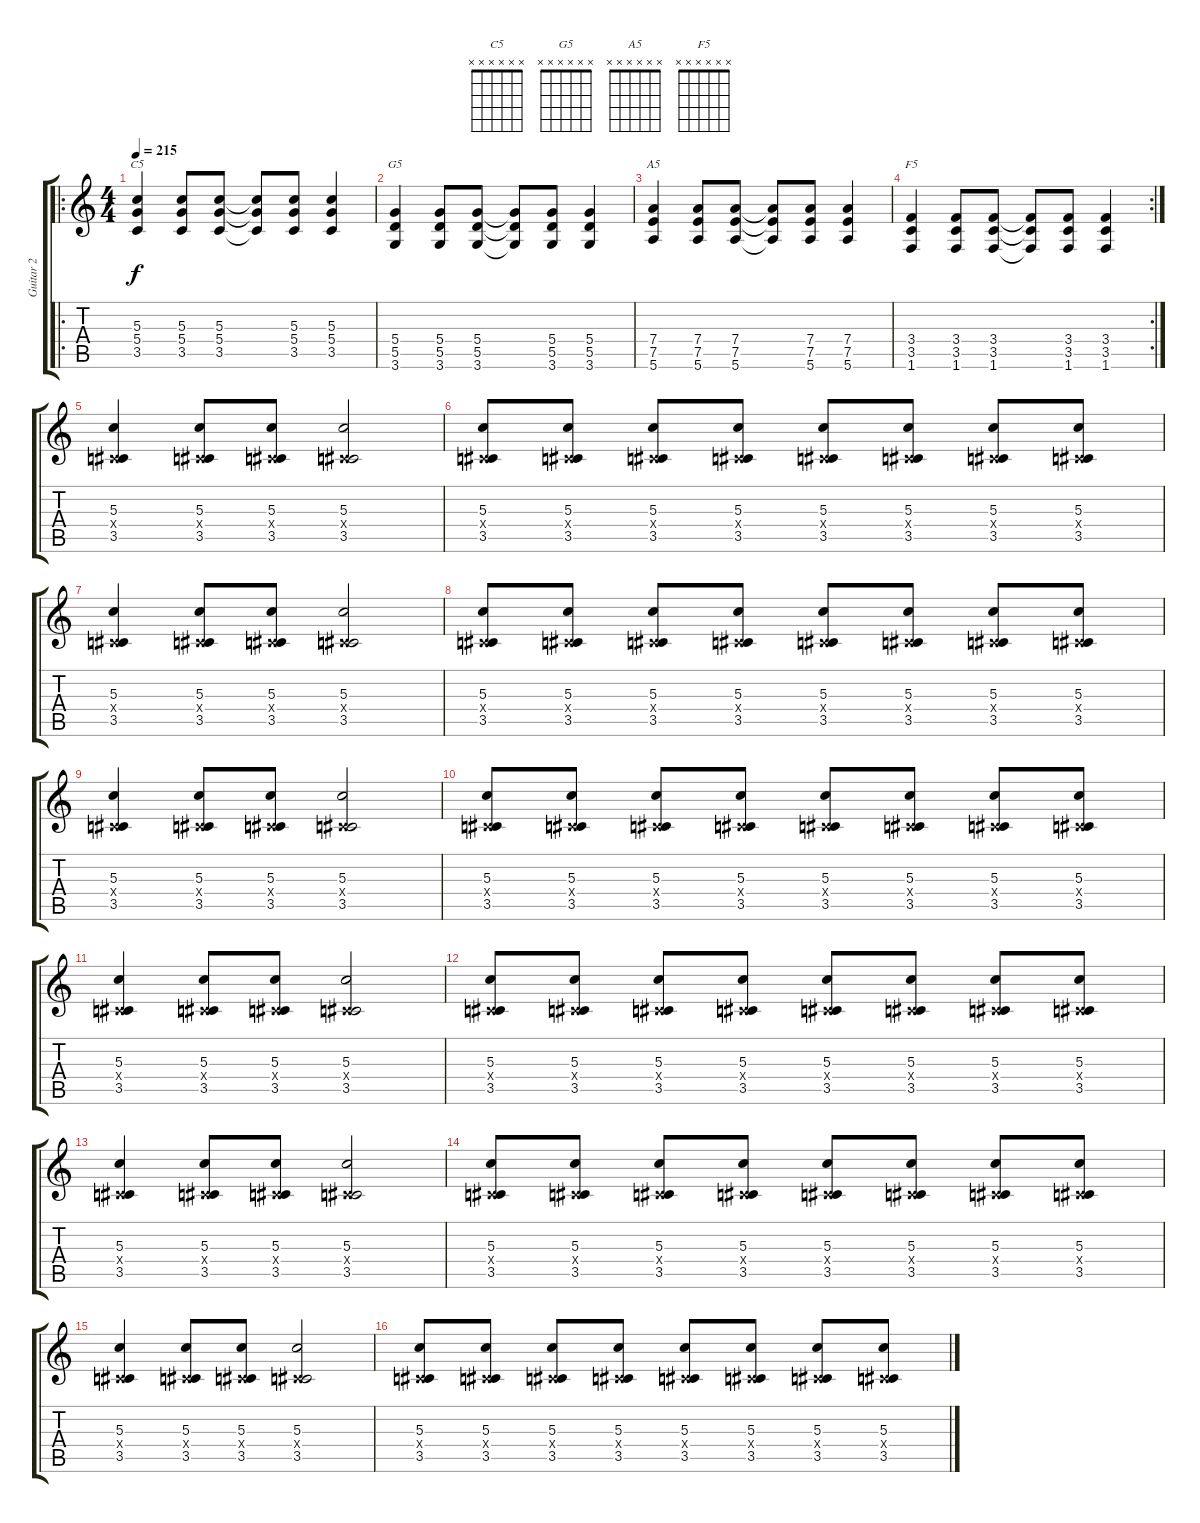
\track ("Guitar 2" "Guitar 2") {instrument distortionguitar}
\staff {score tabs}
\tuning (E4 B3 G3 D3 A2 E2) {hide}
\chord ("C5" x x x x x x) {firstfret 0}
\chord ("G5" x x x x x x) {firstfret 0}
\chord ("A5" x x x x x x) {firstfret 0}
\chord ("F5" x x x x x x) {firstfret 0}
\ro
\ts (4 4)
\tempo 215
\clef g2
\ks c
(5.3 5.4 3.5).4{ch "C5" dy f} (5.3 5.4 3.5).8 (5.3 5.4 3.5).8 (5.3{t} 5.4{t} 3.5{t}).8 (5.3 5.4 3.5).8 (5.3 5.4 3.5).4 |
(5.4 5.5 3.6).4{ch "G5"} (5.4 5.5 3.6).8 (5.4 5.5 3.6).8 (5.4{t} 5.5{t} 3.6{t}).8 (5.4 5.5 3.6).8 (5.4 5.5 3.6).4 |
(7.4 7.5 5.6).4{ch "A5"} (7.4 7.5 5.6).8 (7.4 7.5 5.6).8 (7.4{t} 7.5{t} 5.6{t}).8 (7.4 7.5 5.6).8 (7.4 7.5 5.6).4 |
\rc 2
(3.4 3.5 1.6).4{ch "F5"} (3.4 3.5 1.6).8 (3.4 3.5 1.6).8 (3.4{t} 3.5{t} 1.6{t}).8 (3.4 3.5 1.6).8 (3.4 3.5 1.6).4 |
(5.3 -1.4{x} 3.5).4 (5.3 -1.4{x} 3.5).8 (5.3 -1.4{x} 3.5).8 (5.3 -1.4{x} 3.5).2 |
(5.3 -1.4{x} 3.5).8 (5.3 -1.4{x} 3.5).8 (5.3 -1.4{x} 3.5).8 (5.3 -1.4{x} 3.5).8 (5.3 -1.4{x} 3.5).8 (5.3 -1.4{x} 3.5).8 (5.3 -1.4{x} 3.5).8 (5.3 -1.4{x} 3.5).8 |
(5.3 -1.4{x} 3.5).4 (5.3 -1.4{x} 3.5).8 (5.3 -1.4{x} 3.5).8 (5.3 -1.4{x} 3.5).2 |
(5.3 -1.4{x} 3.5).8 (5.3 -1.4{x} 3.5).8 (5.3 -1.4{x} 3.5).8 (5.3 -1.4{x} 3.5).8 (5.3 -1.4{x} 3.5).8 (5.3 -1.4{x} 3.5).8 (5.3 -1.4{x} 3.5).8 (5.3 -1.4{x} 3.5).8 |
(5.3 -1.4{x} 3.5).4 (5.3 -1.4{x} 3.5).8 (5.3 -1.4{x} 3.5).8 (5.3 -1.4{x} 3.5).2 |
(5.3 -1.4{x} 3.5).8 (5.3 -1.4{x} 3.5).8 (5.3 -1.4{x} 3.5).8 (5.3 -1.4{x} 3.5).8 (5.3 -1.4{x} 3.5).8 (5.3 -1.4{x} 3.5).8 (5.3 -1.4{x} 3.5).8 (5.3 -1.4{x} 3.5).8 |
(5.3 -1.4{x} 3.5).4 (5.3 -1.4{x} 3.5).8 (5.3 -1.4{x} 3.5).8 (5.3 -1.4{x} 3.5).2 |
(5.3 -1.4{x} 3.5).8 (5.3 -1.4{x} 3.5).8 (5.3 -1.4{x} 3.5).8 (5.3 -1.4{x} 3.5).8 (5.3 -1.4{x} 3.5).8 (5.3 -1.4{x} 3.5).8 (5.3 -1.4{x} 3.5).8 (5.3 -1.4{x} 3.5).8 |
(5.3 -1.4{x} 3.5).4 (5.3 -1.4{x} 3.5).8 (5.3 -1.4{x} 3.5).8 (5.3 -1.4{x} 3.5).2 |
(5.3 -1.4{x} 3.5).8 (5.3 -1.4{x} 3.5).8 (5.3 -1.4{x} 3.5).8 (5.3 -1.4{x} 3.5).8 (5.3 -1.4{x} 3.5).8 (5.3 -1.4{x} 3.5).8 (5.3 -1.4{x} 3.5).8 (5.3 -1.4{x} 3.5).8 |
(5.3 -1.4{x} 3.5).4 (5.3 -1.4{x} 3.5).8 (5.3 -1.4{x} 3.5).8 (5.3 -1.4{x} 3.5).2 |
(5.3 -1.4{x} 3.5).8 (5.3 -1.4{x} 3.5).8 (5.3 -1.4{x} 3.5).8 (5.3 -1.4{x} 3.5).8 (5.3 -1.4{x} 3.5).8 (5.3 -1.4{x} 3.5).8 (5.3 -1.4{x} 3.5).8 (5.3 -1.4{x} 3.5).8
